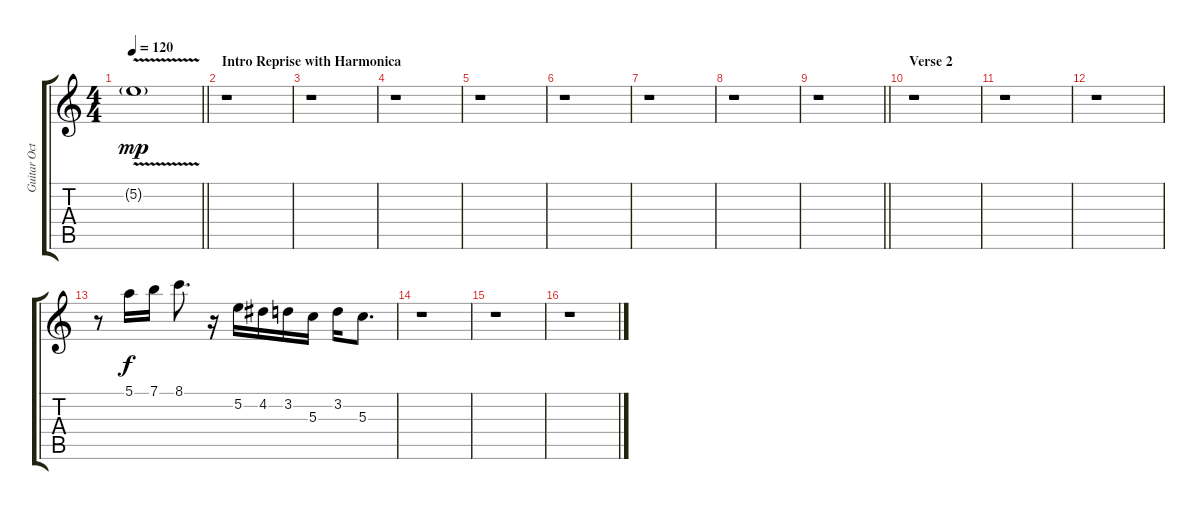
\track ("Guitar Octaver" "Guitar Oct") {instrument overdrivenguitar}
\staff {score tabs}
\tuning (E4 B3 G3 D3 A2 E2) {hide}
\ts (4 4)
\tempo 120
\clef g2
\barLineRight lightlight
\ks c
5.2{v g}.1{dy mp} |
\section ("" "Intro Reprise with Harmonica")
r.1 |
r.1 |
r.1 |
r.1 |
r.1 |
r.1 |
r.1 |
\barLineRight lightlight
r.1 |
\section ("" "Verse 2")
r.1 |
r.1 |
r.1 |
r.8{volume 16} 5.1.16{dy f} 7.1.16 8.1.8{d} r.16 5.2.16 4.2.16 3.2.16 5.3.16 3.2.16 5.3.8{d} |
r.1 |
r.1 |
r.1
